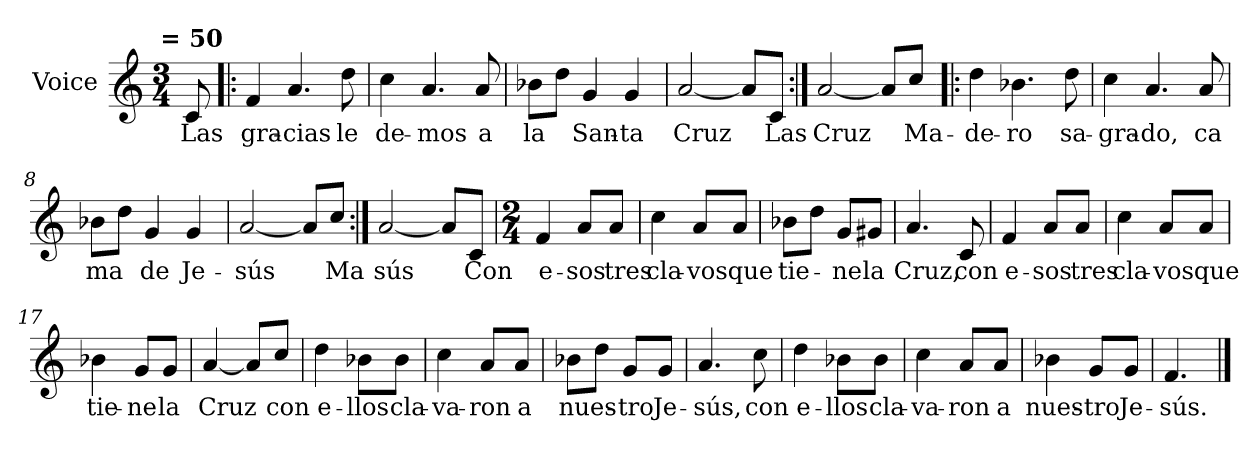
**kern	**text
*part1	*part1
*staff1	*staff1
*I"Voice	*
*I'Vo.	*
*clefG2	*
*k[]	*
!!LO:TX:omd:t= = 50
*M3/4	*
*MM50	*
=	=
8c/	Las
=1!|:	=1!|:
4f/	gra-
4.a/	-cias
8dd\	le
=2	=2
4cc\	de-
4.a/	-mos
8a/	a
=3	=3
8b-X\L	la
8dd\J	.
4g/	San-
4g/	-ta
=4	=4
[2a/	Cruz
8a/L]	.
8c/J	Las
=5:|!	=5:|!
[2a/	Cruz
8a/L]	.
8cc/J	Ma-
!!LO:LB:g=z
=6!|:	=6!|:
4dd\	-de-
4.b-X\	-ro
8dd\	sa-
=7	=7
4cc\	-gra-
4.a/	-do,
8a/	ca
=8	=8
8b-X\L	ma
8dd\J	.
4g/	de
4g/	Je-
=9	=9
[2a/	-sús
8a/L]	.
8cc/J	Ma
=10:|!	=10:|!
[2a/	-sús
8a/L]	.
8c/J	Con
!!LO:LB:g=z
=11	=11
*M2/4	*
4f/	e-
8a/L	-sos
8a/J	tres
=12	=12
4cc\	cla-
8a/L	-vos
8a/J	que
=13	=13
8b-X\L	tie-
8dd\J	.
8g/L	-ne
8g#X/J	la
=14	=14
4.a/	Cruz,
8c/	con
!!LO:LB:g=z
=15	=15
4f/	e-
8a/L	-sos
8a/J	tres
=16	=16
4cc\	cla-
8a/L	-vos
8a/J	que
=17	=17
4b-X\	tie-
8g/L	-ne
8g/J	la
=18	=18
[4a/	Cruz
8a/L]	.
8cc/J	con
!!LO:LB:g=z
=19	=19
4dd\	e-
8b-X\L	-llos
8b-\J	cla-
=20	=20
4cc\	-va-
8a/L	-ron
8a/J	a
=21	=21
8b-X\L	nues-
8dd\J	.
8g/L	-tro
8g/J	Je-
=22	=22
4.a/	-sús,
8cc\	con
!!LO:LB:g=z
=23	=23
4dd\	e-
8b-X\L	-llos
8b-\J	cla-
=24	=24
4cc\	-va-
8a/L	-ron
8a/J	a
=25	=25
4b-X\	nues-
8g/L	-tro
8g/J	Je-
=26	=26
4.f/	-sús.
==	==
*-	*-
